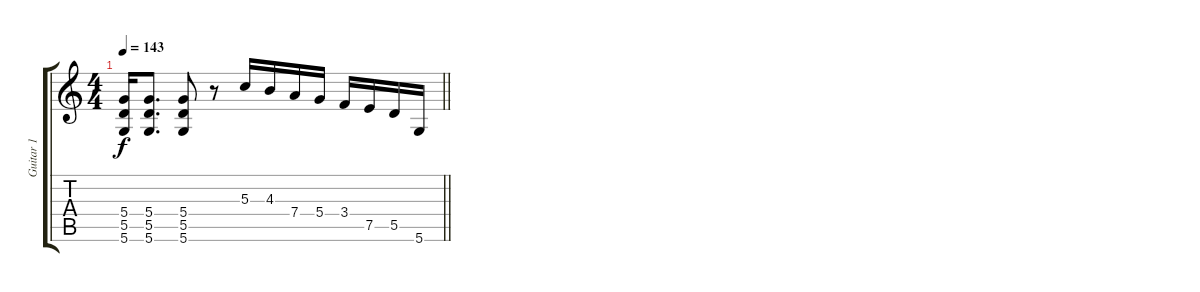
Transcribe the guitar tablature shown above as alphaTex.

\track ("Guitar 1" "Guitar 1") {instrument distortionguitar}
\staff {score tabs}
\tuning (E4 B3 G3 D3 A2 D2) {hide}
\ts (4 4)
\tempo 143
\clef g2
\barLineRight lightlight
\ks c
(5.4{t} 5.5{t} 5.6{t}).16{dy f} (5.4 5.5 5.6).8{d} (5.4 5.5 5.6).8 r.8 5.3.16 4.3.16 7.4.16 5.4.16 3.4.16 7.5.16 5.5.16 5.6.16
